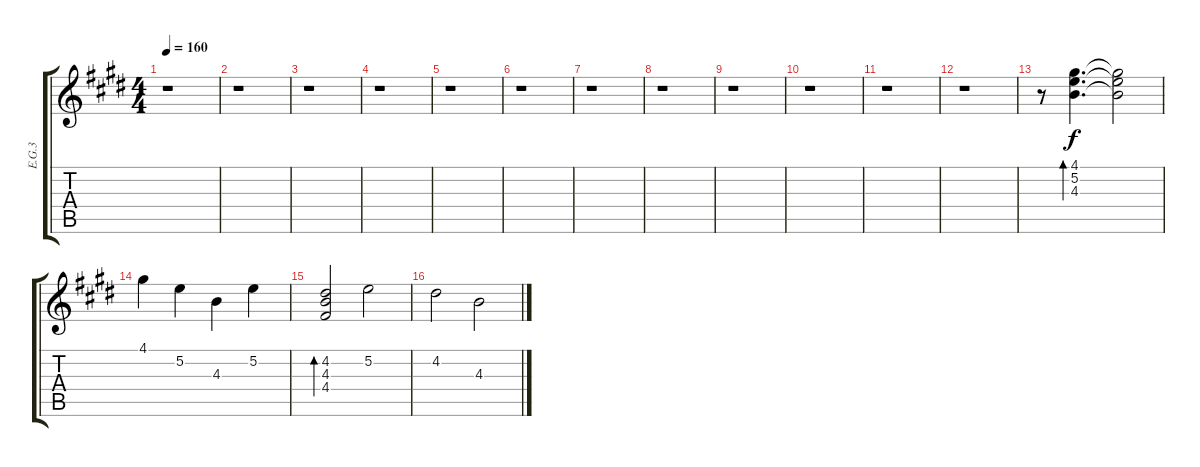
\track ("E.G.3" "E.G.3") {instrument overdrivenguitar}
\staff {score tabs}
\tuning (E4 B3 G3 D3 A2 E2) {hide}
\ts (4 4)
\tempo 160
\clef g2
\ks e
r.1{dy f} |
r.1 |
r.1 |
r.1 |
r.1 |
r.1 |
r.1 |
r.1 |
r.1 |
r.1 |
r.1 |
r.1 |
r.8{volume 11 instrument electricguitarclean} (4.1 5.2 4.3).4{d bd 60} (4.1{t} 5.2{t} 4.3{t}).2 |
4.1.4 5.2.4 4.3.4 5.2.4 |
(4.2 4.3 4.4).2{bd 60} 5.2.2 |
4.2.2 4.3.2
